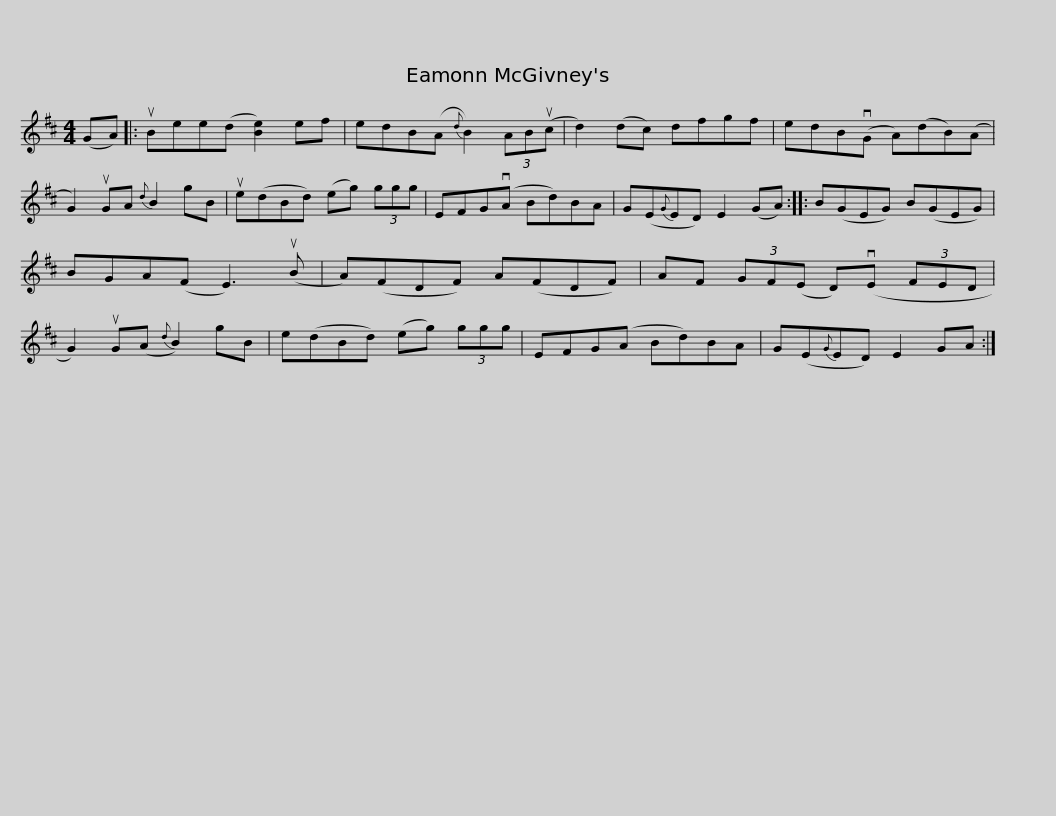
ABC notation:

X:1
L:1/8
M:4/4
I:linebreak $
K:D
V:1 treble
V:1
 (GA) |: uBee(d [Be]2) ef | edB(A{d} B2) (3AB(uc | d2) (dc) dfgf | edB(vG A)(dB)(A | %5
 G2) uGA{d} B2 gB |$ ue(dBd) (eg) (3ggg | EFG(vA Bd)BA | G(E{G}ED) E2 (GA) :: B(GEG) B(GEG) | %10
 BGA(F E3) (uB |$ A)(FDF) A(FDF) | AF (3GF(E D)(vE (3FED | G2) uG(A{d} B2) gB | e(dBd) (eg) (3ggg | %15
 EFG(A Bd)BA |$ G(E{G}ED) E2 GA :| %17
